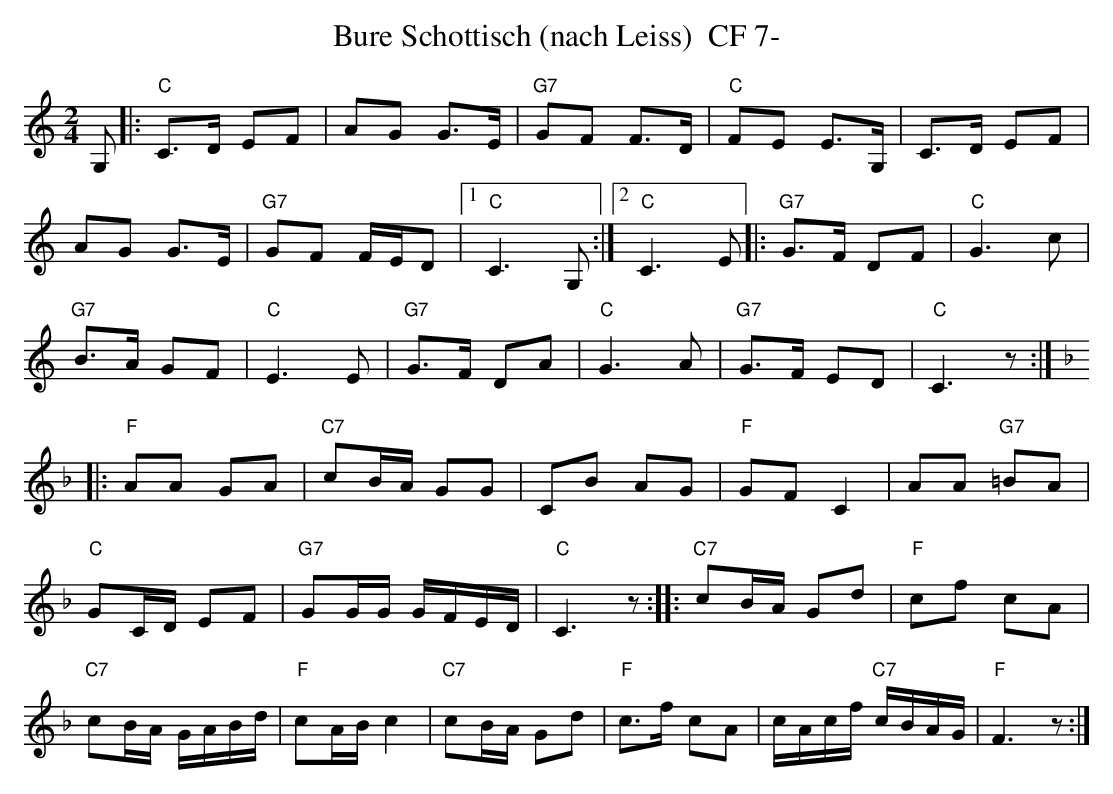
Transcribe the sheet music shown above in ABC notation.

X:1
T:Bure Schottisch (nach Leiss)  CF 7-
M:2/4
L:1/8
K:C%%MIDI gchordon
G, |: "C"C>D EF | AG G>E | "G7"GF F>D | "C"FE E>G, | C>D EF |
AG G>E | "G7"GF F/2E/2D |1 "C"C3G, :|2 "C"C3E |: "G7"G>F DF | "C"G3c |
"G7"B>A GF | "C"E3E | "G7"G>F DA | "C"G3A | "G7"G>F ED | "C"C3z :| [K:F]
|: "F"AA GA | "C7"cB/2A/2 GG | CB AG | "F"GFC2 | AA "G7"=BA |
"C"GC/2D/2 EF | "G7"GG/2G/2 G/2F/2E/2D/2 | "C"C3z :: "C7"cB/2A/2 Gd | "F"cf cA |
"C7"cB/2A/2 G/2A/2B/2d/2 | "F"cA/2B/2c2 | "C7"cB/2A/2 Gd | "F"c>f cA | c/2A/2c/2f/2 "C7"c/2B/2A/2G/2 | "F"F3z :|
